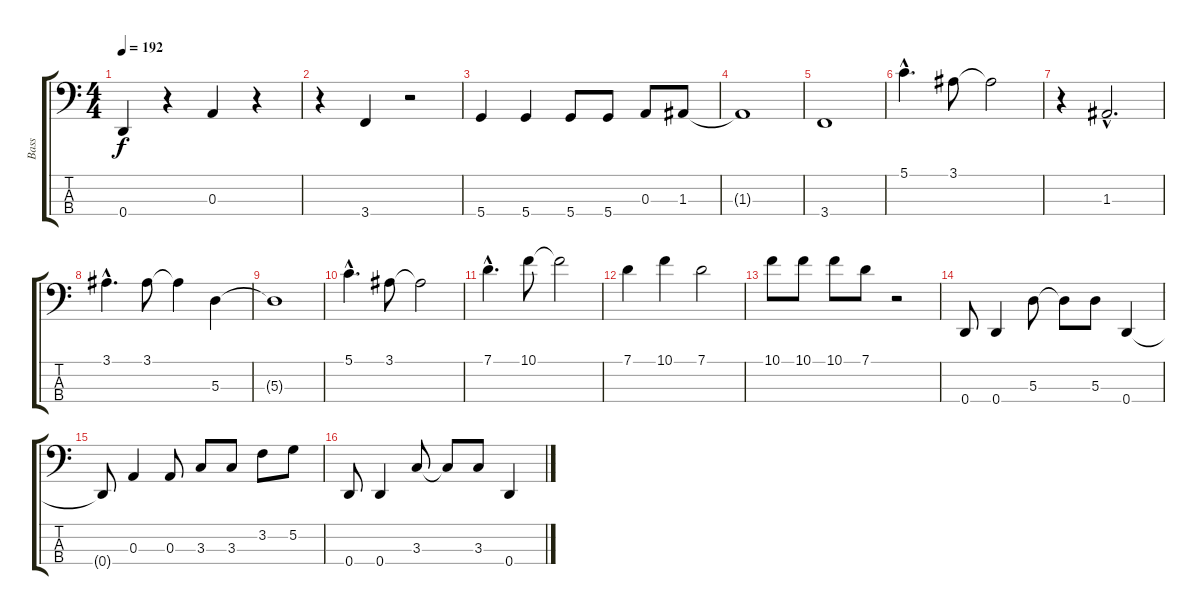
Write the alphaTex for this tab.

\track ("Bass" "Bass") {instrument electricbassfinger}
\staff {score tabs}
\tuning (G2 D2 A1 D1) {hide}
\ts (4 4)
\tempo 192
\clef f4
\ks c
0.4.4{dy f} r.4 0.3.4 r.4 |
r.4 3.4.4 r.2 |
5.4.4 5.4.4 5.4.8 5.4.8 0.3.8 1.3.8 |
1.3{t}.1 |
3.4.1 |
5.1{hac}.4{d} 3.1.8 3.1{t}.2 |
r.4 1.3{hac}.2{d} |
3.1{hac}.4{d} 3.1.8 3.1{t}.4 5.3.4 |
5.3{t}.1 |
5.1{hac}.4{d} 3.1.8 3.1{t}.2 |
7.1{hac}.4{d} 10.1.8 10.1{t}.2 |
7.1.4 10.1.4 7.1.2 |
10.1.8 10.1.8 10.1.8 7.1.8 r.2 |
0.4.8 0.4.4 5.3.8 5.3{t}.8 5.3.8 0.4.4 |
0.4{t}.8 0.3.4 0.3.8 3.3.8 3.3.8 3.2.8 5.2.8 |
0.4.8 0.4.4 3.3.8 3.3{t}.8 3.3.8 0.4.4
